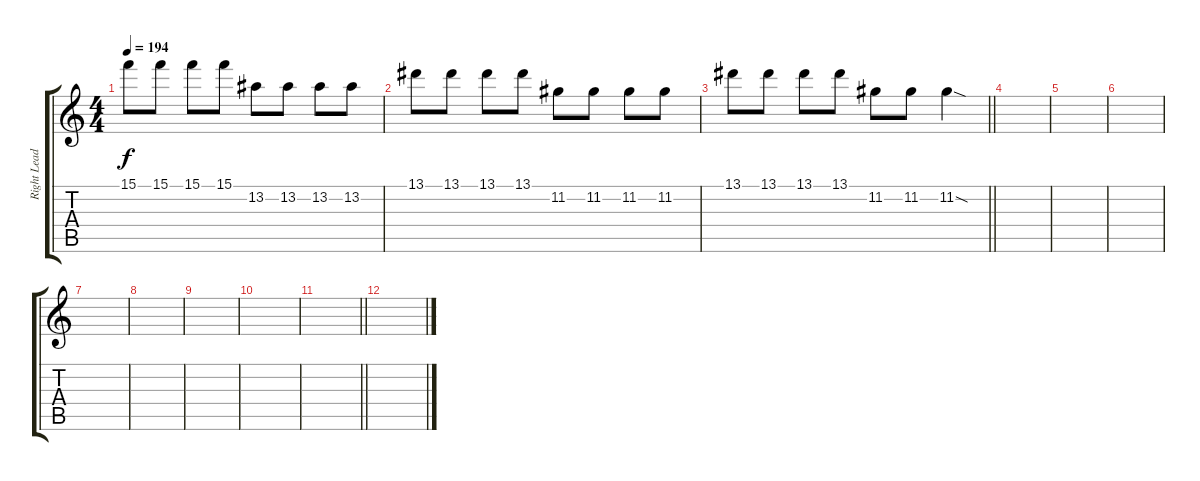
\track ("Right Lead" "Right Lead") {instrument distortionguitar}
\staff {score tabs}
\tuning (D4 A3 F3 C3 G2 C2) {hide}
\ts (4 4)
\tempo 194
\clef g2
\ks c
15.1.8{dy f} 15.1.8 15.1.8 15.1.8 13.2.8 13.2.8 13.2.8 13.2.8 |
13.1.8 13.1.8 13.1.8 13.1.8 11.2.8 11.2.8 11.2.8 11.2.8 |
\barLineRight lightlight
13.1.8 13.1.8 13.1.8 13.1.8 11.2.8 11.2.8 11.2{sod}.4 |
\section ("" "")
|
|
|
|
|
|
|
\barLineRight lightlight
|
\section ("" "")
